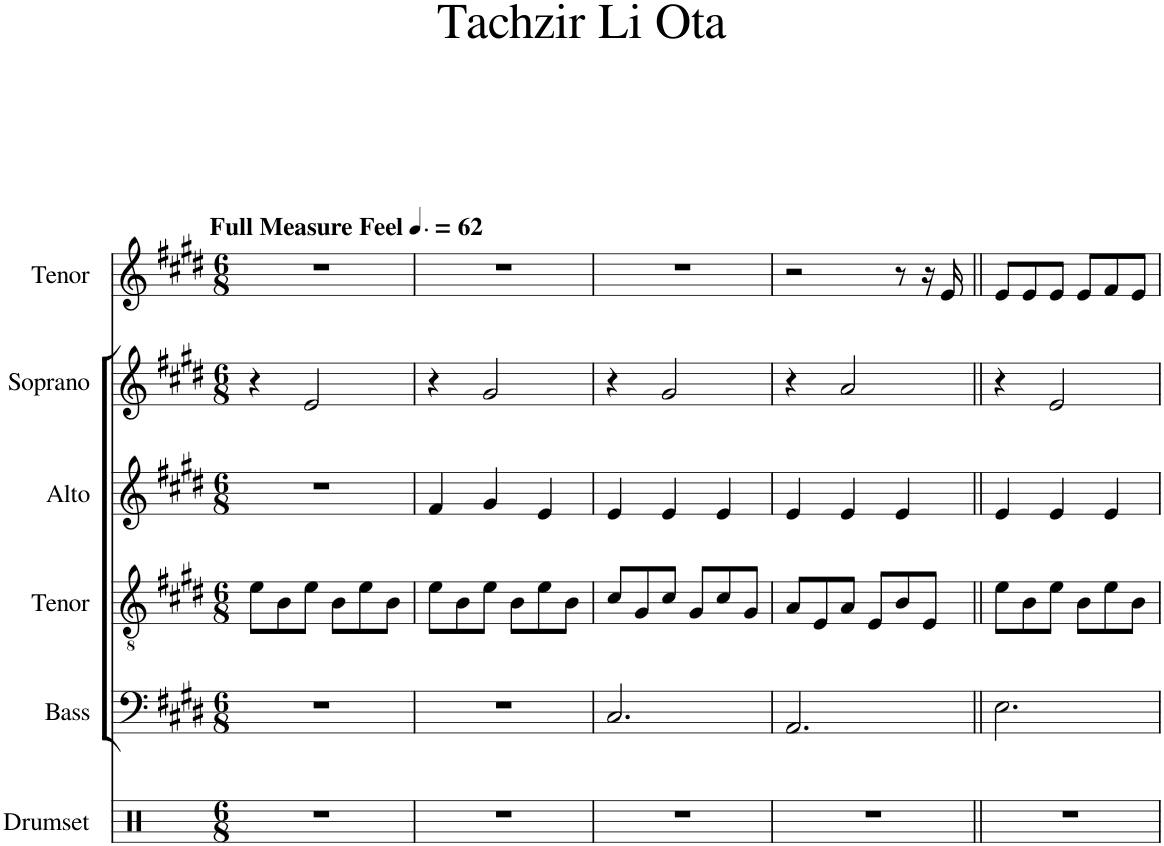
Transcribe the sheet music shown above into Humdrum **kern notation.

**kern	**kern	**kern	**kern	**kern	**kern
*part6	*part5	*part4	*part3	*part2	*part1
*staff6	*staff5	*staff4	*staff3	*staff2	*staff1
*I"Drumset	*I"Bass	*I"Tenor	*I"Alto	*I"Soprano	*I"Tenor
*I'Drs.	*I'B.	*I'T.	*I'A.	*I'S.	*I'T.
*clefX	*clefF4	*clefGv2	*clefG2	*clefG2	*clefG2
*k[]	*k[f#c#g#d#]	*k[f#c#g#d#]	*k[f#c#g#d#]	*k[f#c#g#d#]	*k[f#c#g#d#]
*M6/8	*M6/8	*M6/8	*M6/8	*M6/8	*M6/8
*MM93	*MM93	*MM93	*MM93	*MM93	*MM93
=1	=1	=1	=1	=1	=1
!	!	!	!	!	!LO:TX:a:B:t=Full Measure Feel
2.r	2.r	8e\L	2.r	4r	2.r
.	.	8B\	.	.	.
.	.	8e\J	.	2e/	.
.	.	8B\L	.	.	.
.	.	8e\	.	.	.
.	.	8B\J	.	.	.
=2	=2	=2	=2	=2	=2
2.r	2.r	8e\L	4f#/	4r	2.r
.	.	8B\	.	.	.
.	.	8e\J	4g#/	2g#/	.
.	.	8B\L	.	.	.
.	.	8e\	4e/	.	.
.	.	8B\J	.	.	.
=3	=3	=3	=3	=3	=3
2.r	2.C#/	8c#/L	4e/	4r	2.r
.	.	8G#/	.	.	.
.	.	8c#/J	4e/	2g#/	.
.	.	8G#/L	.	.	.
.	.	8c#/	4e/	.	.
.	.	8G#/J	.	.	.
=4	=4	=4	=4	=4	=4
2.r	2.AA/	8A/L	4e/	4r	2r
.	.	8E/	.	.	.
.	.	8A/J	4e/	2a/	.
.	.	8E/L	.	.	.
.	.	8B/	4e/	.	8r
.	.	8E/J	.	.	16r
.	.	.	.	.	16e/
=5||	=5||	=5||	=5||	=5||	=5||
2.r	2.E\	8e\L	4e/	4r	8e/L
.	.	8B\	.	.	8e/
.	.	8e\J	4e/	2e/	8e/J
.	.	8B\L	.	.	8e/L
.	.	8e\	4e/	.	8f#/
.	.	8B\J	.	.	8e/J
=	=	=	=	=	=
*-	*-	*-	*-	*-	*-
